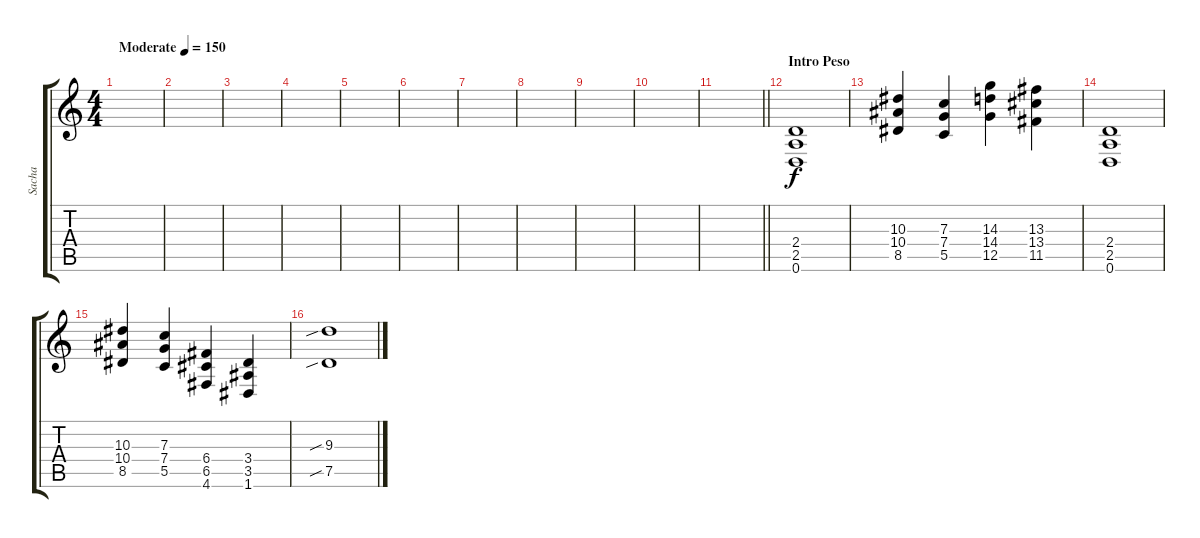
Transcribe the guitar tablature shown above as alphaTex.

\track ("Sacha" "Sacha") {instrument distortionguitar}
\staff {score tabs}
\tuning (D4 A3 F3 C3 G2 D2) {hide}
\ts (4 4)
\tempo (150 "Moderate")
\clef g2
\ks c
|
|
|
|
|
|
|
|
|
|
\barLineRight lightlight
|
\section ("" "Intro Peso")
(2.4 2.5 0.6).1 |
(10.3 10.4 8.5).4 (7.3 7.4 5.5).4 (14.3 14.4 12.5).4 (13.3 13.4 11.5).4 |
(2.4 2.5 0.6).1 |
(10.3 10.4 8.5).4 (7.3 7.4 5.5).4 (6.4 6.5 4.6).4 (3.4 3.5 1.6).4 |
(9.3{sib} 7.5{sib}).1
